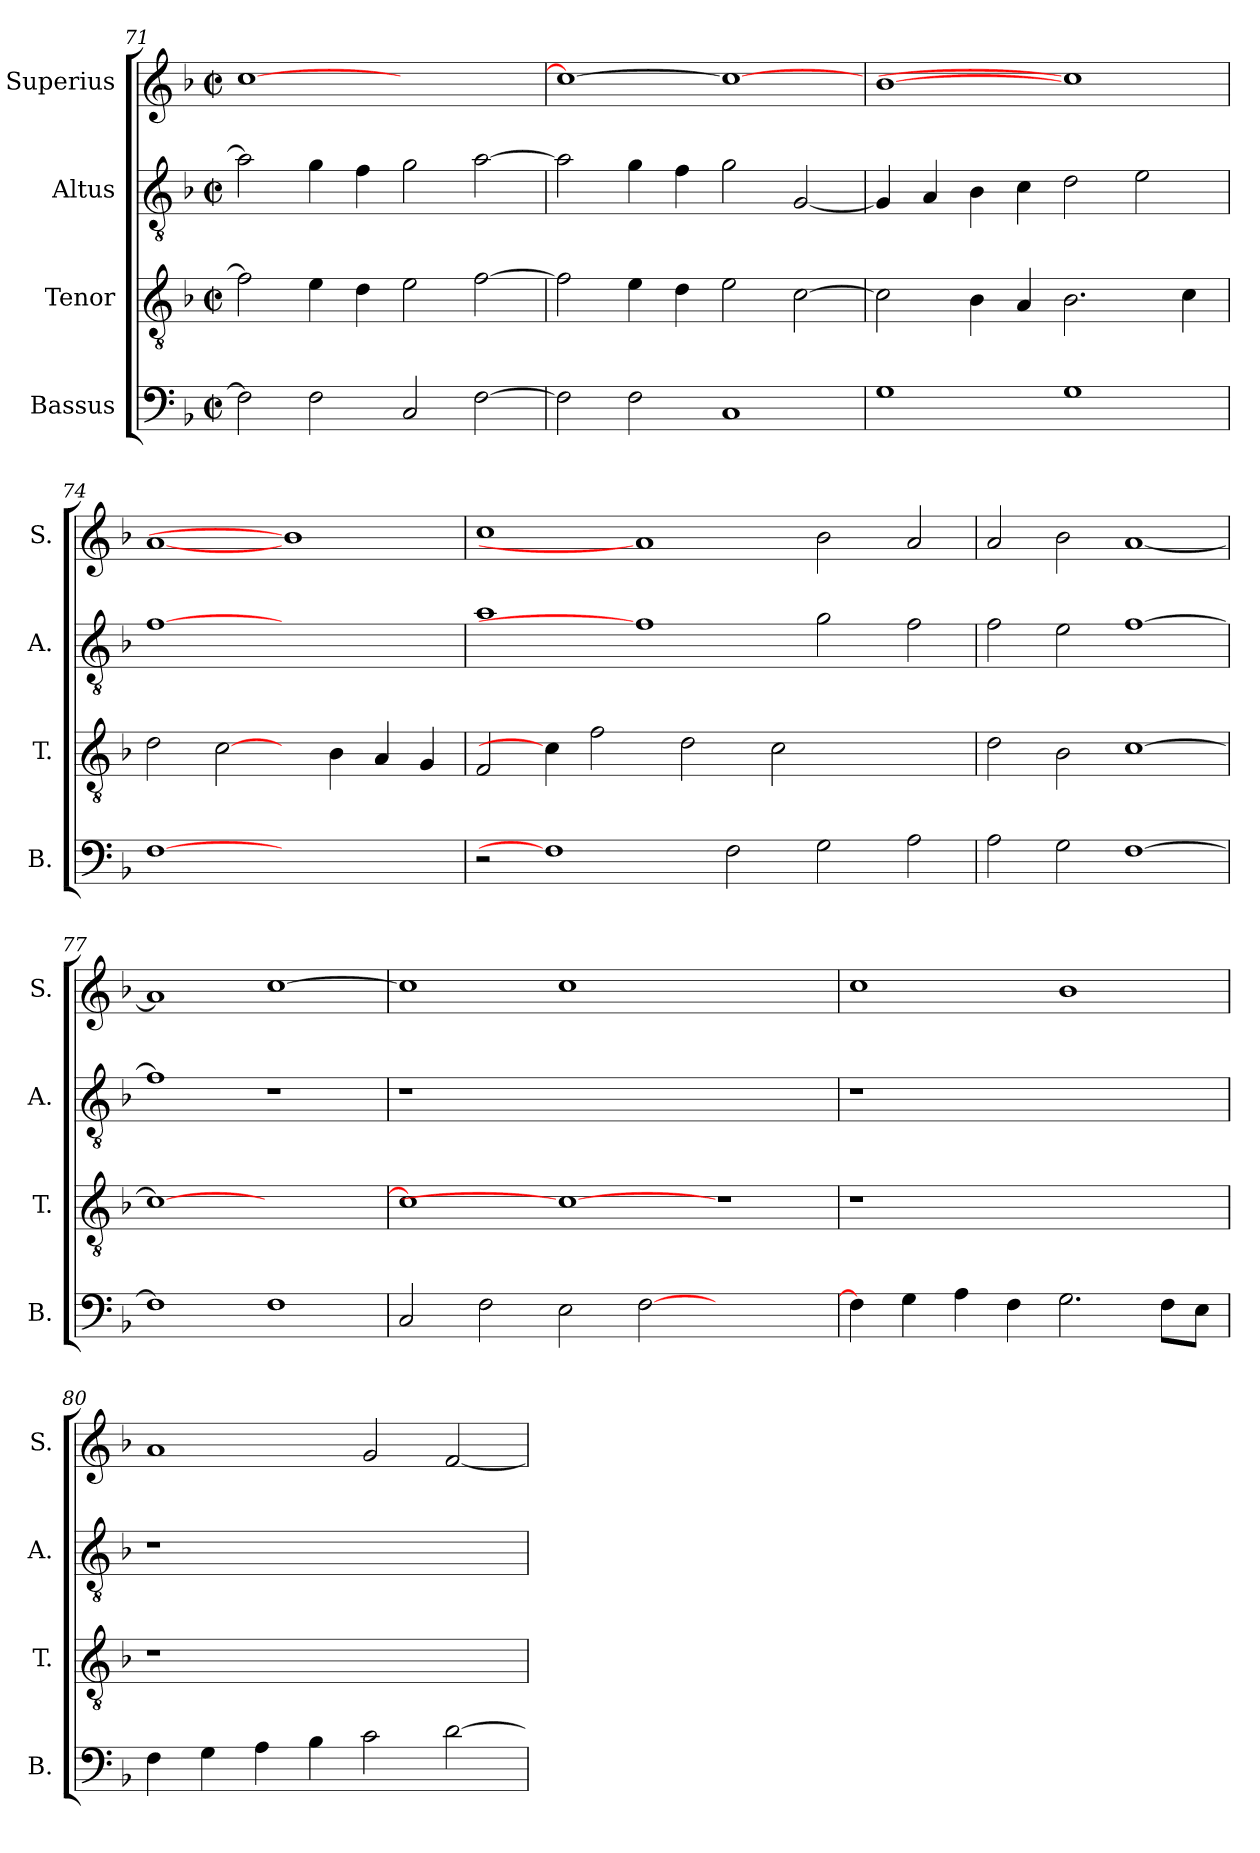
**kern	**kern	**kern	**kern
*part4	*part3	*part2	*part1
*staff4	*staff3	*staff2	*staff1
*I"Bassus	*I"Tenor	*I"Altus	*I"Superius
*I'B.	*I'T.	*I'A.	*I'S.
*clefF4	*clefGv2	*clefGv2	*clefG2
*	*ITrd7c12	*ITrd7c12	*
*k[b-]	*k[b-]	*k[b-]	*k[b-]
*F:	*F:	*F:	*F:
*M2/2	*M2/2	*M2/2	*M2/2
*met(c|)	*met(c|)	*met(c|)	*met(c|)
=71	=71	=71	=71
2Fi\]	2Fi\]	2Ai\]	[>1cci
2Fi\	4Ei\	4Gi\	.
.	4Di\	4Fi\	.
2Ci/	2Ei\	2Gi\	1ryy
[>2Fi\	[>2Fi\	[>2Ai\	.
!!LO:LB:g=z
=72	=72	=72	=72
2Fi\]	2Fi\]	2Ai\]	1cci_>
2Fi\	4Ei\	4Gi\	.
.	4Di\	4Fi\	.
1Ci	2Ei\	2Gi\	1cci_
.	[>2Ci\	[<2GGi/	.
=73	=73	=73	=73
1Gi	2Ci\]	4GGi/]	[1b-i
.	.	4AAi/	.
.	4BB-i\	4BB-i\	.
.	4AAi/	4Ci\	.
1Gi	2.BB-i\	2Di\	1cci]
.	.	2Ei\	.
.	4Ci\	.	.
=74	=74	=74	=74
[1Fi	2Di\	[1Fi	[1ai
.	[2Ci\	.	.
1ryy	4ryy	1ryy	1b-i]
.	4BB-i\	.	.
.	4AAi/	.	.
.	4GGi/	.	.
=75	=75	=75	=75
2r	2FFi/	1Ai	1cci
1Fi]	4Ci\]	.	.
.	2Fi\	.	.
.	.	1Fi]	1ai]
.	2Di\	.	.
2Fi\	.	.	.
.	2Ci\	.	.
2Gi\	.	2Gi\	2b-i\
.	2.ryy	.	.
2Ai\	.	2Fi\	2ai/
=76	=76	=76	=76
2Ai\	2Di\	2Fi\	2ai/
2Gi\	2BB-i\	2Ei\	2b-i\
[>1Fi	[>1Ci	[>1Fi	[<1ai
!!LO:PB:g=z
=77	=77	=77	=77
1Fi]	1Ci_>	1Fi]	1ai]
1Fi	1ryy	1r	[>1cci
=78	=78	=78	=78
!	!	!LO:N:vis=1	!
2Ci/	1Ci]	1r	1cci]
2Fi\	.	.	.
2Ei\	1Ci_	0ryy	1cci
[>2Fi\	.	.	.
1ryy	1r	.	1ryy
=79	=79	=79	=79
!	!LO:N:vis=1	!LO:N:vis=1	!
4Fi\]	1r	1r	1cci
4Gi\	.	.	.
4Ai\	.	.	.
4Fi\	.	.	.
2.Gi\	1ryy	1ryy	1b-i
8Fi\L	.	.	.
8Ei\J	.	.	.
=80	=80	=80	=80
!	!LO:N:vis=1	!LO:N:vis=1	!
4Fi\	1r	1r	1ai
4Gi\	.	.	.
4Ai\	.	.	.
4B-i\	.	.	.
2ci\	1ryy	1ryy	2gi/
[>2di\	.	.	[<2fi/
=	=	=	=
*-	*-	*-	*-
